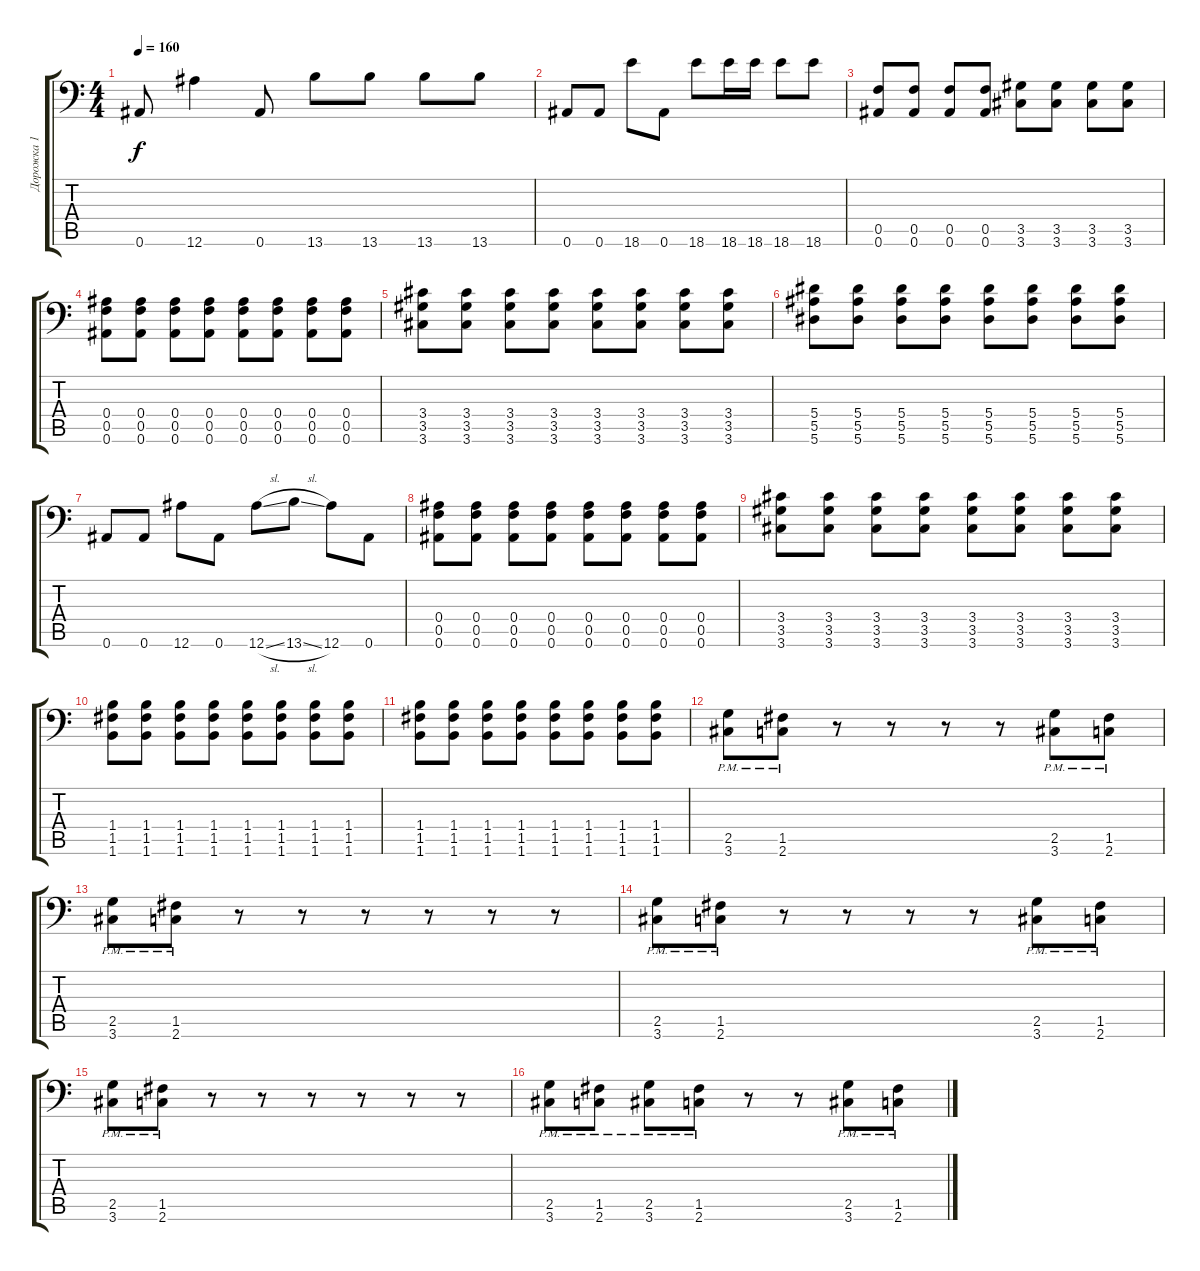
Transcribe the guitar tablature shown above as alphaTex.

\track ("Дорожка 1" "Дорожка 1") {instrument distortionguitar}
\staff {score tabs}
\tuning (C4 G3 Eb3 Bb2 F2 Bb1) {hide}
\ts (4 4)
\tempo 160
\clef f4
\ks c
0.6.8{dy f} 12.6.4 0.6.8 13.6.8 13.6.8 13.6.8 13.6.8 |
0.6.8 0.6.8 18.6.8 0.6.8 18.6.8 18.6.16 18.6.16 18.6.8 18.6.8 |
(0.5 0.6).8 (0.5 0.6).8 (0.5 0.6).8 (0.5 0.6).8 (3.5 3.6).8 (3.5 3.6).8 (3.5 3.6).8 (3.5 3.6).8 |
(0.4 0.5 0.6).8 (0.4 0.5 0.6).8 (0.4 0.5 0.6).8 (0.4 0.5 0.6).8 (0.4 0.5 0.6).8 (0.4 0.5 0.6).8 (0.4 0.5 0.6).8 (0.4 0.5 0.6).8 |
(3.4 3.5 3.6).8 (3.4 3.5 3.6).8 (3.4 3.5 3.6).8 (3.4 3.5 3.6).8 (3.4 3.5 3.6).8 (3.4 3.5 3.6).8 (3.4 3.5 3.6).8 (3.4 3.5 3.6).8 |
(5.4 5.5 5.6).8 (5.4 5.5 5.6).8 (5.4 5.5 5.6).8 (5.4 5.5 5.6).8 (5.4 5.5 5.6).8 (5.4 5.5 5.6).8 (5.4 5.5 5.6).8 (5.4 5.5 5.6).8 |
0.6.8 0.6.8 12.6.8 0.6.8 12.6{sl}.8 13.6{sl}.8 12.6.8 0.6.8 |
(0.4 0.5 0.6).8 (0.4 0.5 0.6).8 (0.4 0.5 0.6).8 (0.4 0.5 0.6).8 (0.4 0.5 0.6).8 (0.4 0.5 0.6).8 (0.4 0.5 0.6).8 (0.4 0.5 0.6).8 |
(3.4 3.5 3.6).8 (3.4 3.5 3.6).8 (3.4 3.5 3.6).8 (3.4 3.5 3.6).8 (3.4 3.5 3.6).8 (3.4 3.5 3.6).8 (3.4 3.5 3.6).8 (3.4 3.5 3.6).8 |
(1.4 1.5 1.6).8 (1.4 1.5 1.6).8 (1.4 1.5 1.6).8 (1.4 1.5 1.6).8 (1.4 1.5 1.6).8 (1.4 1.5 1.6).8 (1.4 1.5 1.6).8 (1.4 1.5 1.6).8 |
(1.4 1.5 1.6).8 (1.4 1.5 1.6).8 (1.4 1.5 1.6).8 (1.4 1.5 1.6).8 (1.4 1.5 1.6).8 (1.4 1.5 1.6).8 (1.4 1.5 1.6).8 (1.4 1.5 1.6).8 |
(2.5{pm} 3.6{pm}).8 (1.5{pm} 2.6{pm}).8 r.8 r.8 r.8 r.8 (2.5{pm} 3.6{pm}).8 (1.5{pm} 2.6{pm}).8 |
(2.5{pm} 3.6{pm}).8 (1.5{pm} 2.6{pm}).8 r.8 r.8 r.8 r.8 r.8 r.8 |
(2.5{pm} 3.6{pm}).8 (1.5{pm} 2.6{pm}).8 r.8 r.8 r.8 r.8 (2.5{pm} 3.6{pm}).8 (1.5{pm} 2.6{pm}).8 |
(2.5{pm} 3.6{pm}).8 (1.5{pm} 2.6{pm}).8 r.8 r.8 r.8 r.8 r.8 r.8 |
(2.5{pm} 3.6{pm}).8 (1.5{pm} 2.6{pm}).8 (2.5{pm} 3.6{pm}).8 (1.5{pm} 2.6{pm}).8 r.8 r.8 (2.5{pm} 3.6{pm}).8 (1.5{pm} 2.6{pm}).8
